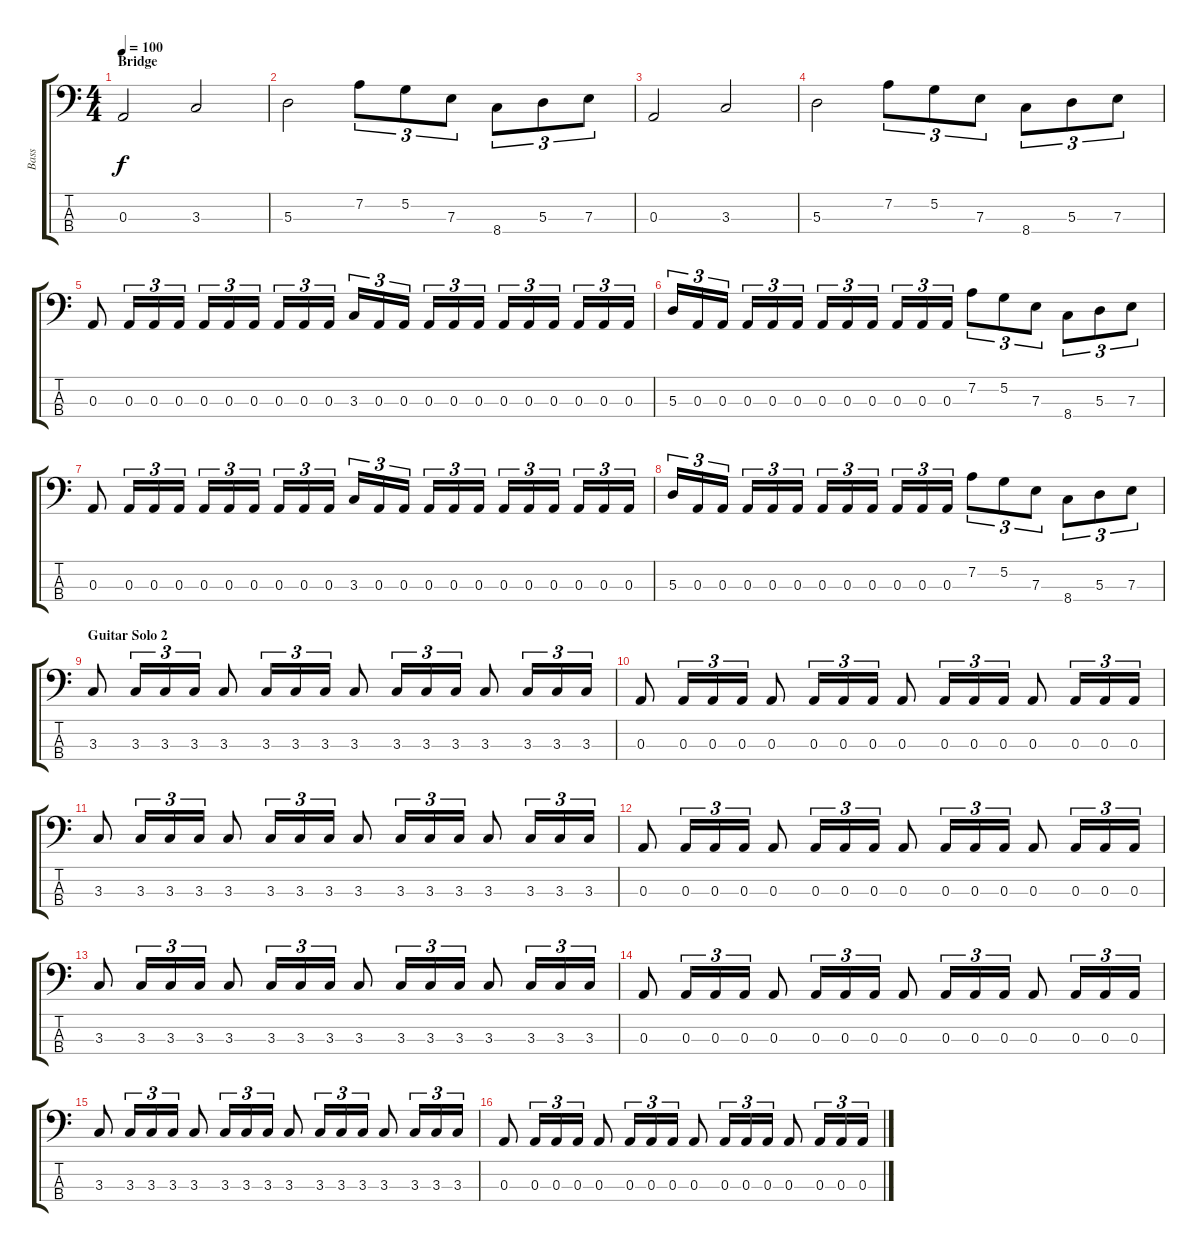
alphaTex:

\track ("Bass" "Bass") {instrument electricbasspick}
\staff {score tabs}
\tuning (G2 D2 A1 E1) {hide}
\ts (4 4)
\section ("" "Bridge")
\tempo 100
\clef f4
\ks c
0.3.2{dy f} 3.3.2 |
5.3.2 7.2.8{tu (3 2)} 5.2.8{tu (3 2)} 7.3.8{tu (3 2)} 8.4.8{tu (3 2)} 5.3.8{tu (3 2)} 7.3.8{tu (3 2)} |
0.3.2 3.3.2 |
5.3.2 7.2.8{tu (3 2)} 5.2.8{tu (3 2)} 7.3.8{tu (3 2)} 8.4.8{tu (3 2)} 5.3.8{tu (3 2)} 7.3.8{tu (3 2)} |
0.3.8 0.3.16{tu (3 2)} 0.3.16{tu (3 2)} 0.3.16{tu (3 2)} 0.3.16{tu (3 2)} 0.3.16{tu (3 2)} 0.3.16{tu (3 2)} 0.3.16{tu (3 2)} 0.3.16{tu (3 2)} 0.3.16{tu (3 2)} 3.3.16{tu (3 2)} 0.3.16{tu (3 2)} 0.3.16{tu (3 2)} 0.3.16{tu (3 2)} 0.3.16{tu (3 2)} 0.3.16{tu (3 2)} 0.3.16{tu (3 2)} 0.3.16{tu (3 2)} 0.3.16{tu (3 2)} 0.3.16{tu (3 2)} 0.3.16{tu (3 2)} 0.3.16{tu (3 2)} |
5.3.16{tu (3 2)} 0.3.16{tu (3 2)} 0.3.16{tu (3 2)} 0.3.16{tu (3 2)} 0.3.16{tu (3 2)} 0.3.16{tu (3 2)} 0.3.16{tu (3 2)} 0.3.16{tu (3 2)} 0.3.16{tu (3 2)} 0.3.16{tu (3 2)} 0.3.16{tu (3 2)} 0.3.16{tu (3 2)} 7.2.8{tu (3 2)} 5.2.8{tu (3 2)} 7.3.8{tu (3 2)} 8.4.8{tu (3 2)} 5.3.8{tu (3 2)} 7.3.8{tu (3 2)} |
0.3.8 0.3.16{tu (3 2)} 0.3.16{tu (3 2)} 0.3.16{tu (3 2)} 0.3.16{tu (3 2)} 0.3.16{tu (3 2)} 0.3.16{tu (3 2)} 0.3.16{tu (3 2)} 0.3.16{tu (3 2)} 0.3.16{tu (3 2)} 3.3.16{tu (3 2)} 0.3.16{tu (3 2)} 0.3.16{tu (3 2)} 0.3.16{tu (3 2)} 0.3.16{tu (3 2)} 0.3.16{tu (3 2)} 0.3.16{tu (3 2)} 0.3.16{tu (3 2)} 0.3.16{tu (3 2)} 0.3.16{tu (3 2)} 0.3.16{tu (3 2)} 0.3.16{tu (3 2)} |
5.3.16{tu (3 2)} 0.3.16{tu (3 2)} 0.3.16{tu (3 2)} 0.3.16{tu (3 2)} 0.3.16{tu (3 2)} 0.3.16{tu (3 2)} 0.3.16{tu (3 2)} 0.3.16{tu (3 2)} 0.3.16{tu (3 2)} 0.3.16{tu (3 2)} 0.3.16{tu (3 2)} 0.3.16{tu (3 2)} 7.2.8{tu (3 2)} 5.2.8{tu (3 2)} 7.3.8{tu (3 2)} 8.4.8{tu (3 2)} 5.3.8{tu (3 2)} 7.3.8{tu (3 2)} |
\section ("" "Guitar Solo 2")
3.3.8 3.3.16{tu (3 2)} 3.3.16{tu (3 2)} 3.3.16{tu (3 2)} 3.3.8 3.3.16{tu (3 2)} 3.3.16{tu (3 2)} 3.3.16{tu (3 2)} 3.3.8 3.3.16{tu (3 2)} 3.3.16{tu (3 2)} 3.3.16{tu (3 2)} 3.3.8 3.3.16{tu (3 2)} 3.3.16{tu (3 2)} 3.3.16{tu (3 2)} |
0.3.8 0.3.16{tu (3 2)} 0.3.16{tu (3 2)} 0.3.16{tu (3 2)} 0.3.8 0.3.16{tu (3 2)} 0.3.16{tu (3 2)} 0.3.16{tu (3 2)} 0.3.8 0.3.16{tu (3 2)} 0.3.16{tu (3 2)} 0.3.16{tu (3 2)} 0.3.8 0.3.16{tu (3 2)} 0.3.16{tu (3 2)} 0.3.16{tu (3 2)} |
3.3.8 3.3.16{tu (3 2)} 3.3.16{tu (3 2)} 3.3.16{tu (3 2)} 3.3.8 3.3.16{tu (3 2)} 3.3.16{tu (3 2)} 3.3.16{tu (3 2)} 3.3.8 3.3.16{tu (3 2)} 3.3.16{tu (3 2)} 3.3.16{tu (3 2)} 3.3.8 3.3.16{tu (3 2)} 3.3.16{tu (3 2)} 3.3.16{tu (3 2)} |
0.3.8 0.3.16{tu (3 2)} 0.3.16{tu (3 2)} 0.3.16{tu (3 2)} 0.3.8 0.3.16{tu (3 2)} 0.3.16{tu (3 2)} 0.3.16{tu (3 2)} 0.3.8 0.3.16{tu (3 2)} 0.3.16{tu (3 2)} 0.3.16{tu (3 2)} 0.3.8 0.3.16{tu (3 2)} 0.3.16{tu (3 2)} 0.3.16{tu (3 2)} |
3.3.8 3.3.16{tu (3 2)} 3.3.16{tu (3 2)} 3.3.16{tu (3 2)} 3.3.8 3.3.16{tu (3 2)} 3.3.16{tu (3 2)} 3.3.16{tu (3 2)} 3.3.8 3.3.16{tu (3 2)} 3.3.16{tu (3 2)} 3.3.16{tu (3 2)} 3.3.8 3.3.16{tu (3 2)} 3.3.16{tu (3 2)} 3.3.16{tu (3 2)} |
0.3.8 0.3.16{tu (3 2)} 0.3.16{tu (3 2)} 0.3.16{tu (3 2)} 0.3.8 0.3.16{tu (3 2)} 0.3.16{tu (3 2)} 0.3.16{tu (3 2)} 0.3.8 0.3.16{tu (3 2)} 0.3.16{tu (3 2)} 0.3.16{tu (3 2)} 0.3.8 0.3.16{tu (3 2)} 0.3.16{tu (3 2)} 0.3.16{tu (3 2)} |
3.3.8 3.3.16{tu (3 2)} 3.3.16{tu (3 2)} 3.3.16{tu (3 2)} 3.3.8 3.3.16{tu (3 2)} 3.3.16{tu (3 2)} 3.3.16{tu (3 2)} 3.3.8 3.3.16{tu (3 2)} 3.3.16{tu (3 2)} 3.3.16{tu (3 2)} 3.3.8 3.3.16{tu (3 2)} 3.3.16{tu (3 2)} 3.3.16{tu (3 2)} |
0.3.8 0.3.16{tu (3 2)} 0.3.16{tu (3 2)} 0.3.16{tu (3 2)} 0.3.8 0.3.16{tu (3 2)} 0.3.16{tu (3 2)} 0.3.16{tu (3 2)} 0.3.8 0.3.16{tu (3 2)} 0.3.16{tu (3 2)} 0.3.16{tu (3 2)} 0.3.8 0.3.16{tu (3 2)} 0.3.16{tu (3 2)} 0.3.16{tu (3 2)}
